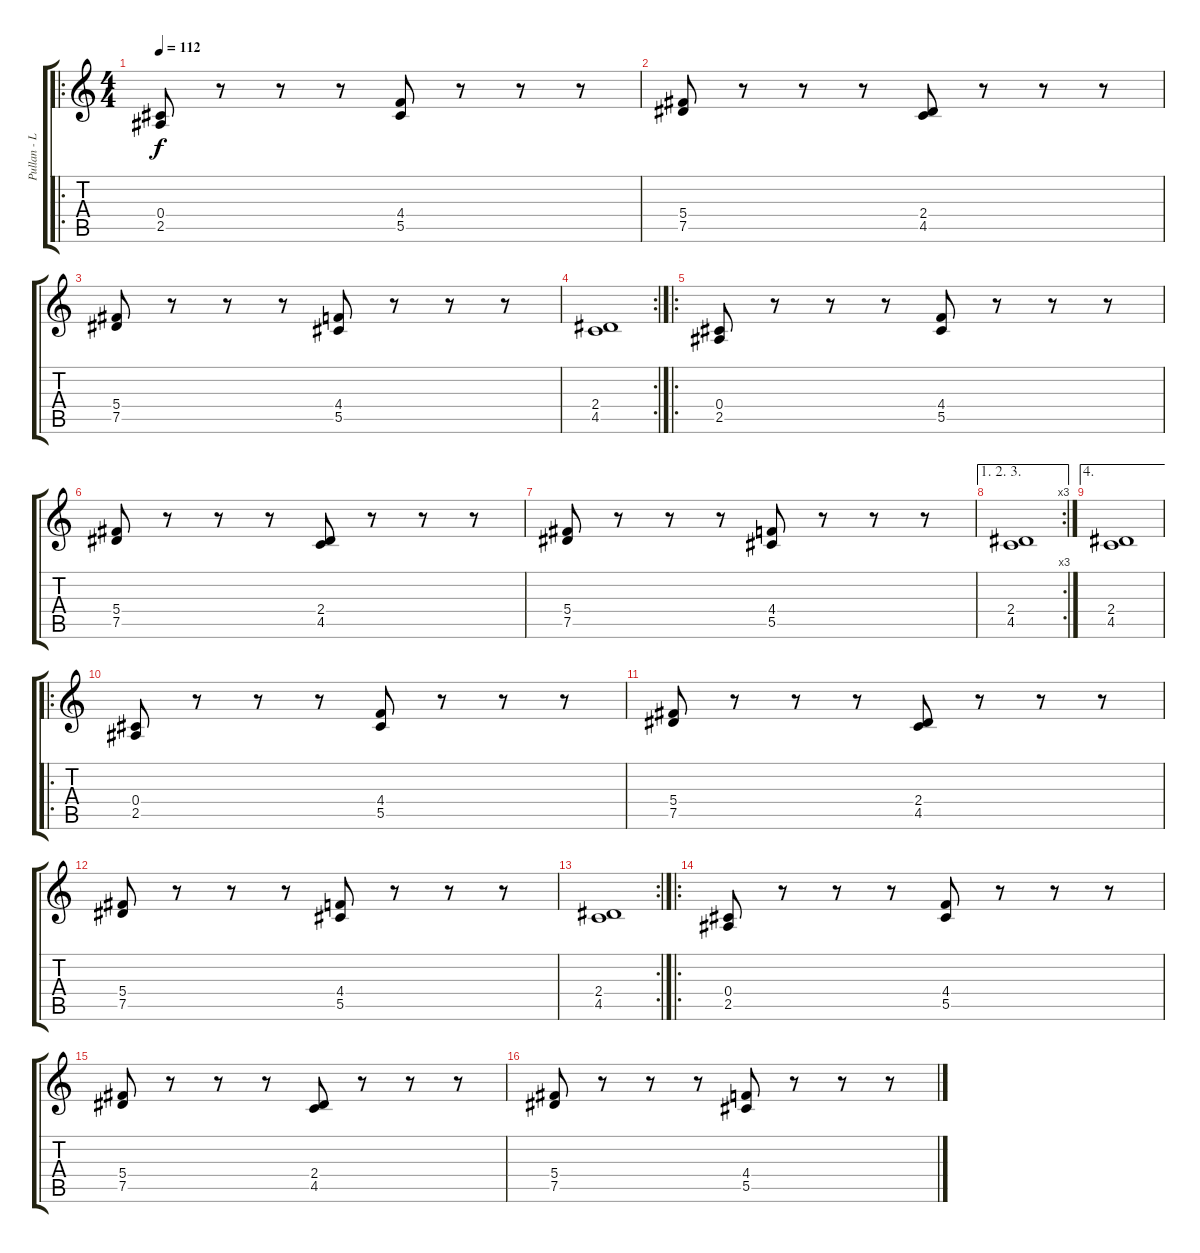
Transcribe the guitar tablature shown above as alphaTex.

\track ("Pullan - Lead/Rhythm" "Pullan - L") {instrument distortionguitar}
\staff {score tabs}
\tuning (Eb4 Bb3 Gb3 Db3 Ab2 Eb2) {hide}
\ro
\ts (4 4)
\tempo 112
\clef g2
\ks c
(0.4 2.5).8{dy f} r.8 r.8 r.8 (4.4 5.5).8 r.8 r.8 r.8 |
(5.4 7.5).8 r.8 r.8 r.8 (2.4 4.5).8 r.8 r.8 r.8 |
(5.4 7.5).8 r.8 r.8 r.8 (4.4 5.5).8 r.8 r.8 r.8 |
\rc 2
(2.4 4.5).1 |
\ro
(0.4 2.5).8 r.8 r.8 r.8 (4.4 5.5).8 r.8 r.8 r.8 |
(5.4 7.5).8 r.8 r.8 r.8 (2.4 4.5).8 r.8 r.8 r.8 |
(5.4 7.5).8 r.8 r.8 r.8 (4.4 5.5).8 r.8 r.8 r.8 |
\ae (1 2 3)
\rc 3
(2.4 4.5).1 |
\ae 4
(2.4 4.5).1 |
\ro
(0.4 2.5).8 r.8 r.8 r.8 (4.4 5.5).8 r.8 r.8 r.8 |
(5.4 7.5).8 r.8 r.8 r.8 (2.4 4.5).8 r.8 r.8 r.8 |
(5.4 7.5).8 r.8 r.8 r.8 (4.4 5.5).8 r.8 r.8 r.8 |
\rc 2
(2.4 4.5).1 |
\ro
(0.4 2.5).8 r.8 r.8 r.8 (4.4 5.5).8 r.8 r.8 r.8 |
(5.4 7.5).8 r.8 r.8 r.8 (2.4 4.5).8 r.8 r.8 r.8 |
(5.4 7.5).8 r.8 r.8 r.8 (4.4 5.5).8 r.8 r.8 r.8
